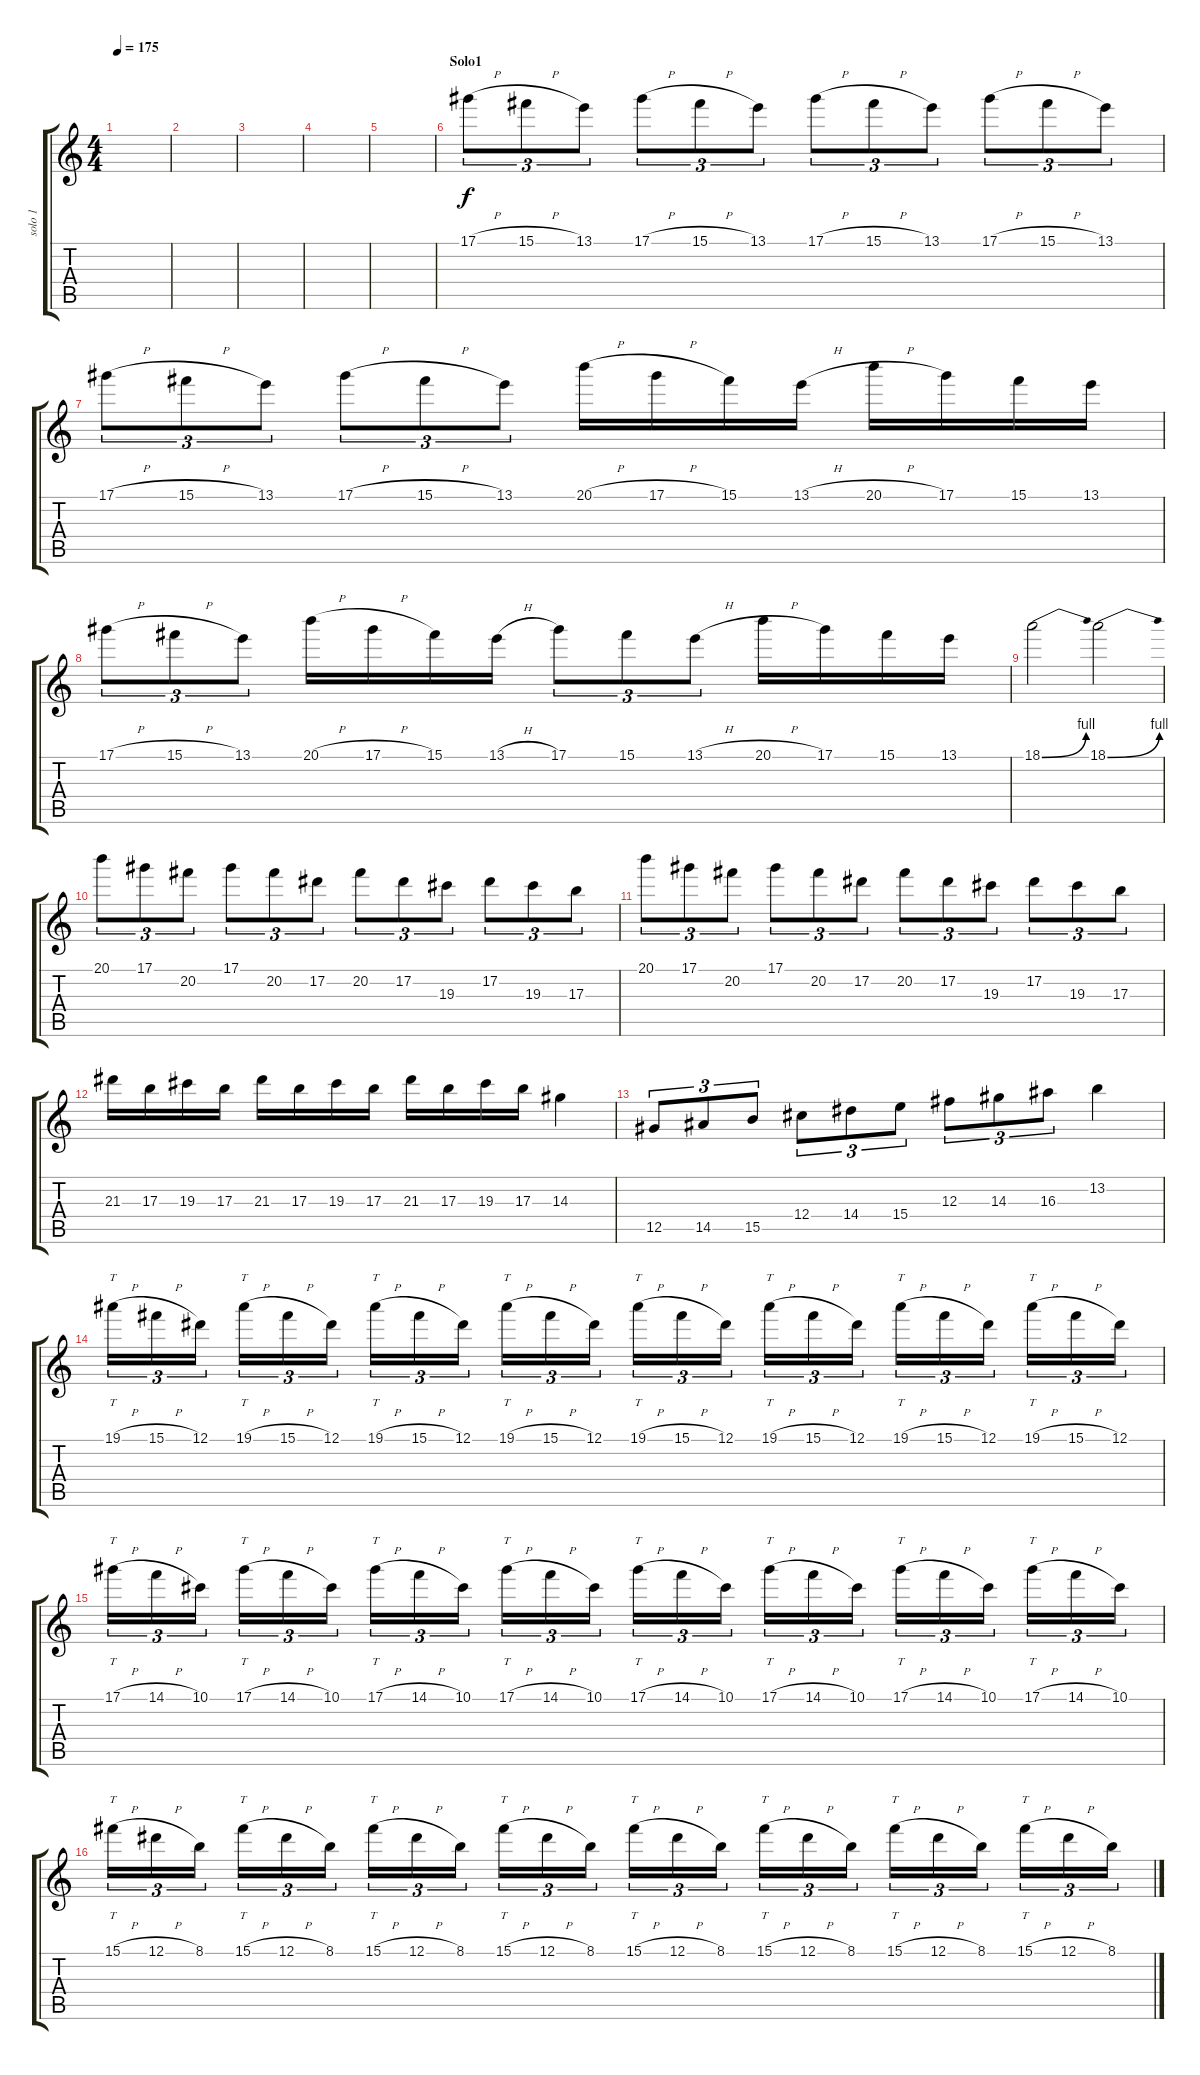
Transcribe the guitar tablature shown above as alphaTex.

\track ("solo 1" "solo 1") {instrument distortionguitar}
\staff {score tabs}
\tuning (Eb4 Bb3 Gb3 Db3 Ab2 Eb2) {hide}
\ts (4 4)
\tempo 175
\clef g2
\ks c
|
|
|
|
|
\section ("" "Solo1")
17.1{h}.8{tu (3 2)} 15.1{h}.8{tu (3 2)} 13.1.8{tu (3 2)} 17.1{h}.8{tu (3 2)} 15.1{h}.8{tu (3 2)} 13.1.8{tu (3 2)} 17.1{h}.8{tu (3 2)} 15.1{h}.8{tu (3 2)} 13.1.8{tu (3 2)} 17.1{h}.8{tu (3 2)} 15.1{h}.8{tu (3 2)} 13.1.8{tu (3 2)} |
17.1{h}.8{tu (3 2)} 15.1{h}.8{tu (3 2)} 13.1.8{tu (3 2)} 17.1{h}.8{tu (3 2)} 15.1{h}.8{tu (3 2)} 13.1.8{tu (3 2)} 20.1{h}.16 17.1{h}.16 15.1.16 13.1{h}.16 20.1{h}.16 17.1.16 15.1.16 13.1.16 |
17.1{h}.8{tu (3 2)} 15.1{h}.8{tu (3 2)} 13.1.8{tu (3 2)} 20.1{h}.16 17.1{h}.16 15.1.16 13.1{h}.16 17.1.8{tu (3 2)} 15.1.8{tu (3 2)} 13.1{h}.8{tu (3 2)} 20.1{h}.16 17.1.16 15.1.16 13.1.16 |
18.1{be (bend 0 0 60 4)}.2 18.1{be (bend 0 0 60 4)}.2 |
20.1.8{tu (3 2)} 17.1.8{tu (3 2)} 20.2.8{tu (3 2)} 17.1.8{tu (3 2)} 20.2.8{tu (3 2)} 17.2.8{tu (3 2)} 20.2.8{tu (3 2)} 17.2.8{tu (3 2)} 19.3.8{tu (3 2)} 17.2.8{tu (3 2)} 19.3.8{tu (3 2)} 17.3.8{tu (3 2)} |
20.1.8{tu (3 2)} 17.1.8{tu (3 2)} 20.2.8{tu (3 2)} 17.1.8{tu (3 2)} 20.2.8{tu (3 2)} 17.2.8{tu (3 2)} 20.2.8{tu (3 2)} 17.2.8{tu (3 2)} 19.3.8{tu (3 2)} 17.2.8{tu (3 2)} 19.3.8{tu (3 2)} 17.3.8{tu (3 2)} |
21.3.16 17.3.16 19.3.16 17.3.16 21.3.16 17.3.16 19.3.16 17.3.16 21.3.16 17.3.16 19.3.16 17.3.16 14.3.4 |
12.5.8{tu (3 2)} 14.5.8{tu (3 2)} 15.5.8{tu (3 2)} 12.4.8{tu (3 2)} 14.4.8{tu (3 2)} 15.4.8{tu (3 2)} 12.3.8{tu (3 2)} 14.3.8{tu (3 2)} 16.3.8{tu (3 2)} 13.2.4 |
19.1{h}.16{tt tu (3 2)} 15.1{h}.16{tu (3 2)} 12.1.16{tu (3 2)} 19.1{h}.16{tt tu (3 2)} 15.1{h}.16{tu (3 2)} 12.1.16{tu (3 2)} 19.1{h}.16{tt tu (3 2)} 15.1{h}.16{tu (3 2)} 12.1.16{tu (3 2)} 19.1{h}.16{tt tu (3 2)} 15.1{h}.16{tu (3 2)} 12.1.16{tu (3 2)} 19.1{h}.16{tt tu (3 2)} 15.1{h}.16{tu (3 2)} 12.1.16{tu (3 2)} 19.1{h}.16{tt tu (3 2)} 15.1{h}.16{tu (3 2)} 12.1.16{tu (3 2)} 19.1{h}.16{tt tu (3 2)} 15.1{h}.16{tu (3 2)} 12.1.16{tu (3 2)} 19.1{h}.16{tt tu (3 2)} 15.1{h}.16{tu (3 2)} 12.1.16{tu (3 2)} |
17.1{h}.16{tt tu (3 2)} 14.1{h}.16{tu (3 2)} 10.1.16{tu (3 2)} 17.1{h}.16{tt tu (3 2)} 14.1{h}.16{tu (3 2)} 10.1.16{tu (3 2)} 17.1{h}.16{tt tu (3 2)} 14.1{h}.16{tu (3 2)} 10.1.16{tu (3 2)} 17.1{h}.16{tt tu (3 2)} 14.1{h}.16{tu (3 2)} 10.1.16{tu (3 2)} 17.1{h}.16{tt tu (3 2)} 14.1{h}.16{tu (3 2)} 10.1.16{tu (3 2)} 17.1{h}.16{tt tu (3 2)} 14.1{h}.16{tu (3 2)} 10.1.16{tu (3 2)} 17.1{h}.16{tt tu (3 2)} 14.1{h}.16{tu (3 2)} 10.1.16{tu (3 2)} 17.1{h}.16{tt tu (3 2)} 14.1{h}.16{tu (3 2)} 10.1.16{tu (3 2)} |
15.1{h}.16{tt tu (3 2)} 12.1{h}.16{tu (3 2)} 8.1.16{tu (3 2)} 15.1{h}.16{tt tu (3 2)} 12.1{h}.16{tu (3 2)} 8.1.16{tu (3 2)} 15.1{h}.16{tt tu (3 2)} 12.1{h}.16{tu (3 2)} 8.1.16{tu (3 2)} 15.1{h}.16{tt tu (3 2)} 12.1{h}.16{tu (3 2)} 8.1.16{tu (3 2)} 15.1{h}.16{tt tu (3 2)} 12.1{h}.16{tu (3 2)} 8.1.16{tu (3 2)} 15.1{h}.16{tt tu (3 2)} 12.1{h}.16{tu (3 2)} 8.1.16{tu (3 2)} 15.1{h}.16{tt tu (3 2)} 12.1{h}.16{tu (3 2)} 8.1.16{tu (3 2)} 15.1{h}.16{tt tu (3 2)} 12.1{h}.16{tu (3 2)} 8.1.16{tu (3 2)}
